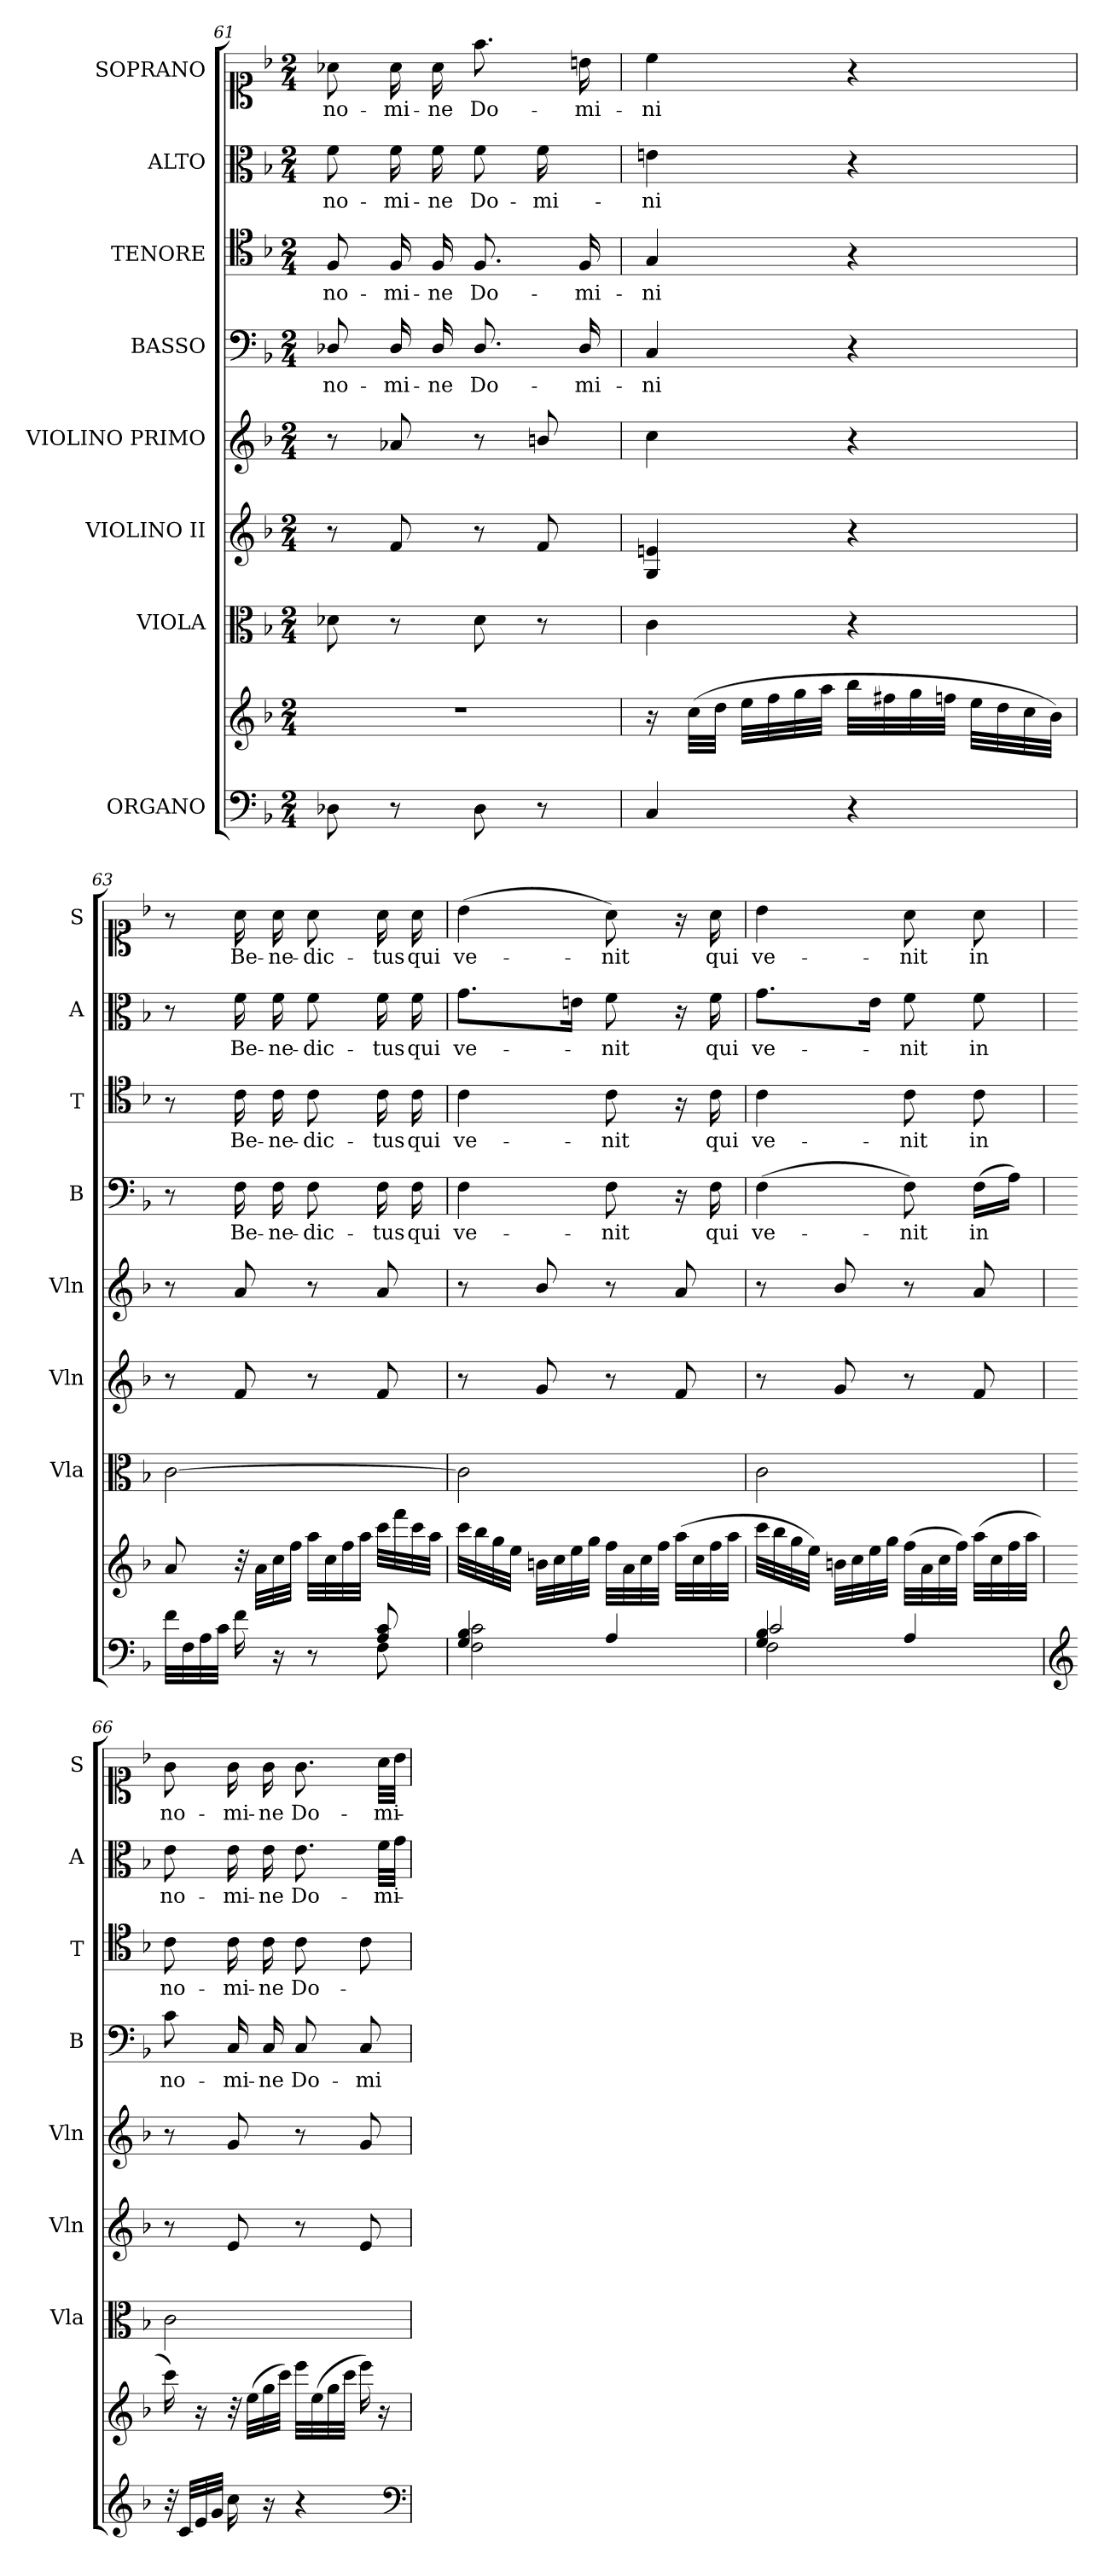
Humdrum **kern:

**kern	**kern	**kern	**kern	**kern	**kern	**text	**kern	**text	**kern	**text	**kern	**text
*part8	*part8	*part7	*part6	*part5	*part4	*part4	*part3	*part3	*part2	*part2	*part1	*part1
*staff9	*staff8	*staff7	*staff6	*staff5	*staff4	*staff4	*staff3	*staff3	*staff2	*staff2	*staff1	*staff1
*I"ORGANO	*	*I"VIOLA	*I"VIOLINO II	*I"VIOLINO PRIMO	*I"BASSO	*	*I"TENORE	*	*I"ALTO	*	*I"SOPRANO	*
*	*	*I'Vla	*I'Vln	*I'Vln	*I'B	*	*I'T	*	*I'A	*	*I'S	*
*clefF4	*clefG2	*clefC3	*clefG2	*clefG2	*clefF4	*	*clefC4	*	*clefC3	*	*clefC1	*
*k[b-]	*k[b-]	*k[b-]	*k[b-]	*k[b-]	*k[b-]	*	*k[b-]	*	*k[b-]	*	*k[b-]	*
*F:	*F:	*	*F:	*F:	*F:	*	*	*	*F:	*	*F:	*
*M2/4	*M2/4	*M2/4	*M2/4	*M2/4	*M2/4	*	*M2/4	*	*M2/4	*	*M2/4	*
=61	=61	=61	=61	=61	=61	=61	=61	=61	=61	=61	=61	=61
8D-X\	2r	8d-X\	8r	8r	8D-X/	no-	8F/	no-	8f\	no-	8a-X\	no-
8r	.	8r	8f/	8a-X/	16D-/	-mi-	16F/	-mi-	16f\	-mi-	16a-\	-mi-
.	.	.	.	.	16D-/	-ne	16F/	-ne	16f\	-ne	16a-\	-ne
8D-\	.	8d-\	8r	8r	8.D-/	Do-	8.F/	Do-	8f\	Do-	8.ff\	Do-
!	!	!	!	!	!	!	!	!	!LO:N:vis=16	!	!	!
8r	.	8r	8f/	8bn/	.	.	.	.	8f\	-mi-	.	.
.	.	.	.	.	16D-/	-mi-	16F/	-mi-	.	.	16bn\	-mi-
=62	=62	=62	=62	=62	=62	=62	=62	=62	=62	=62	=62	=62
4C/	16r	4c\	4G/ 4en/	4cc\	4C/	-ni	4G/	-ni	4en\	-ni	4cc\	-ni
.	(>32cc\LLL	.	.	.	.	.	.	.	.	.	.	.
.	32dd\JJJ	.	.	.	.	.	.	.	.	.	.	.
.	32ee\LLL	.	.	.	.	.	.	.	.	.	.	.
.	32ff\	.	.	.	.	.	.	.	.	.	.	.
.	32gg\	.	.	.	.	.	.	.	.	.	.	.
.	32aa\JJJ	.	.	.	.	.	.	.	.	.	.	.
4r	32bb-\LLL	4r	4r	4r	4r	.	4r	.	4r	.	4r	.
.	32ff#X\	.	.	.	.	.	.	.	.	.	.	.
.	32gg\	.	.	.	.	.	.	.	.	.	.	.
.	32ffn\JJJ	.	.	.	.	.	.	.	.	.	.	.
.	32ee\LLL	.	.	.	.	.	.	.	.	.	.	.
.	32dd\	.	.	.	.	.	.	.	.	.	.	.
.	32cc\	.	.	.	.	.	.	.	.	.	.	.
.	32b-\JJJ)	.	.	.	.	.	.	.	.	.	.	.
=63	=63	=63	=63	=63	=63	=63	=63	=63	=63	=63	=63	=63
*^	*	*	*	*	*	*	*	*	*	*	*	*
32f\LLL	4.ryy	8a/	[2c\	8r	8r	8r	.	8r	.	8r	.	8r	.
32F\	.	.	.	.	.	.	.	.	.	.	.	.	.
32A\	.	.	.	.	.	.	.	.	.	.	.	.	.
32c\JJJ	.	.	.	.	.	.	.	.	.	.	.	.	.
16f\	.	32r	.	8f/	8a/	16F\	Be-	16c\	Be-	16f\	Be-	16a\	Be-
.	.	32a/LLL	.	.	.	.	.	.	.	.	.	.	.
16r	.	32cc\	.	.	.	16F\	-ne-	16c\	-ne-	16f\	-ne-	16a\	-ne-
.	.	32ff\JJJ	.	.	.	.	.	.	.	.	.	.	.
8r	.	32aa\LLL	.	8r	8r	8F\	-dic-	8c\	-dic-	8f\	-dic-	8a\	-dic-
.	.	32cc\	.	.	.	.	.	.	.	.	.	.	.
.	.	32ff\	.	.	.	.	.	.	.	.	.	.	.
.	.	32aa\JJJ	.	.	.	.	.	.	.	.	.	.	.
8A/ 8c/	8F\	32ccc\LLL	.	8f/	8a/	16F\	-tus	16c\	-tus	16f\	-tus	16a\	-tus
.	.	32fff\	.	.	.	.	.	.	.	.	.	.	.
.	.	32ccc\	.	.	.	16F\	qui	16c\	qui	16f\	qui	16a\	qui
.	.	32aa\JJJ	.	.	.	.	.	.	.	.	.	.	.
=64	=64	=64	=64	=64	=64	=64	=64	=64	=64	=64	=64	=64	=64
4G/ 4B-/	2F\ 2c\	32ccc\LLL	2c\]	8r	8r	4F\	ve-	4c\	ve-	8.g\L	ve-	(>4b-\	ve-
.	.	32bb-\	.	.	.	.	.	.	.	.	.	.	.
.	.	32gg\	.	.	.	.	.	.	.	.	.	.	.
.	.	32ee\JJJ	.	.	.	.	.	.	.	.	.	.	.
.	.	32bn\LLL	.	8g/	8b-/	.	.	.	.	.	.	.	.
.	.	32cc\	.	.	.	.	.	.	.	.	.	.	.
.	.	32ee\	.	.	.	.	.	.	.	16en\Jk	.	.	.
.	.	32gg\JJJ	.	.	.	.	.	.	.	.	.	.	.
4A/	.	32ff\LLL	.	8r	8r	8F\	-nit	8c\	-nit	8f\	-nit	8a\)	-nit
.	.	32a/	.	.	.	.	.	.	.	.	.	.	.
.	.	32cc\	.	.	.	.	.	.	.	.	.	.	.
.	.	32ff\JJJ	.	.	.	.	.	.	.	.	.	.	.
.	.	(>32aa\LLL	.	8f/	8a/	16r	.	16r	.	16r	.	16r	.
.	.	32cc\	.	.	.	.	.	.	.	.	.	.	.
.	.	32ff\	.	.	.	16F\	qui	16c\	qui	16f\	qui	16a\	qui
.	.	32aa\JJJ	.	.	.	.	.	.	.	.	.	.	.
=65	=65	=65	=65	=65	=65	=65	=65	=65	=65	=65	=65	=65	=65
*	*^	*	*	*	*	*	*	*	*	*	*	*	*
4G/ 4B-/	2F\	2c/	32ccc\LLL	2c\	8r	8r	(>4F\	ve-	4c\	ve-	8.g\L	ve-	4b-\	ve-
.	.	.	32bb-\	.	.	.	.	.	.	.	.	.	.	.
.	.	.	32gg\	.	.	.	.	.	.	.	.	.	.	.
.	.	.	32ee\JJJ)	.	.	.	.	.	.	.	.	.	.	.
.	.	.	32bn\LLL	.	8g/	8b-/	.	.	.	.	.	.	.	.
.	.	.	32cc\	.	.	.	.	.	.	.	.	.	.	.
.	.	.	32ee\	.	.	.	.	.	.	.	16e\Jk	.	.	.
.	.	.	32gg\JJJ	.	.	.	.	.	.	.	.	.	.	.
4A/	.	.	(>32ff\LLL	.	8r	8r	8F\)	-nit	8c\	-nit	8f\	-nit	8a\	-nit
.	.	.	32a/	.	.	.	.	.	.	.	.	.	.	.
.	.	.	32cc\	.	.	.	.	.	.	.	.	.	.	.
.	.	.	32ff\JJJ)	.	.	.	.	.	.	.	.	.	.	.
.	.	.	(>32aa\LLL	.	8f/	8a/	(>16F\LL	in	8c\	in	8f\	in	8a\	in
.	.	.	32cc\	.	.	.	.	.	.	.	.	.	.	.
.	.	.	32ff\	.	.	.	16A\JJ)	.	.	.	.	.	.	.
.	.	.	32aa\JJJ	.	.	.	.	.	.	.	.	.	.	.
*v	*v	*v	*	*	*	*	*	*	*	*	*	*	*	*
=66	=66	=66	=66	=66	=66	=66	=66	=66	=66	=66	=66	=66
*clefG2	*	*	*	*	*	*	*	*	*	*	*	*
32r	16ccc\)	2c\	8r	8r	8c\	no-	8c\	no-	8e\	no-	8g\	no-
32c/LLL	.	.	.	.	.	.	.	.	.	.	.	.
32e/	16r	.	.	.	.	.	.	.	.	.	.	.
32g/JJJ	.	.	.	.	.	.	.	.	.	.	.	.
16cc\	32r	.	8e/	8g/	16C/	-mi-	16c\	-mi-	16e\	-mi-	16g\	-mi-
.	(>32ee\LLL	.	.	.	.	.	.	.	.	.	.	.
16r	32gg\	.	.	.	16C/	-ne	16c\	-ne	16e\	-ne	16g\	-ne
.	32ccc\JJJ)	.	.	.	.	.	.	.	.	.	.	.
4r	32eee\LLL	.	8r	8r	8C/	Do-	8c\	Do-	8.e\	Do-	8.g\	Do-
.	(>32ee\	.	.	.	.	.	.	.	.	.	.	.
.	32gg\	.	.	.	.	.	.	.	.	.	.	.
.	32ccc\JJJ	.	.	.	.	.	.	.	.	.	.	.
.	16eee\)	.	8e/	8g/	8C/	-mi-	8c\	.	.	.	.	.
.	16r	.	.	.	.	.	.	.	32f\LLL	-mi-	32a\LLL	-mi-
.	.	.	.	.	.	.	.	.	32g\JJJ	.	32b-\JJJ	.
*clefF4	*	*	*	*	*	*	*	*	*	*	*	*
=	=	=	=	=	=	=	=	=	=	=	=	=
*-	*-	*-	*-	*-	*-	*-	*-	*-	*-	*-	*-	*-
